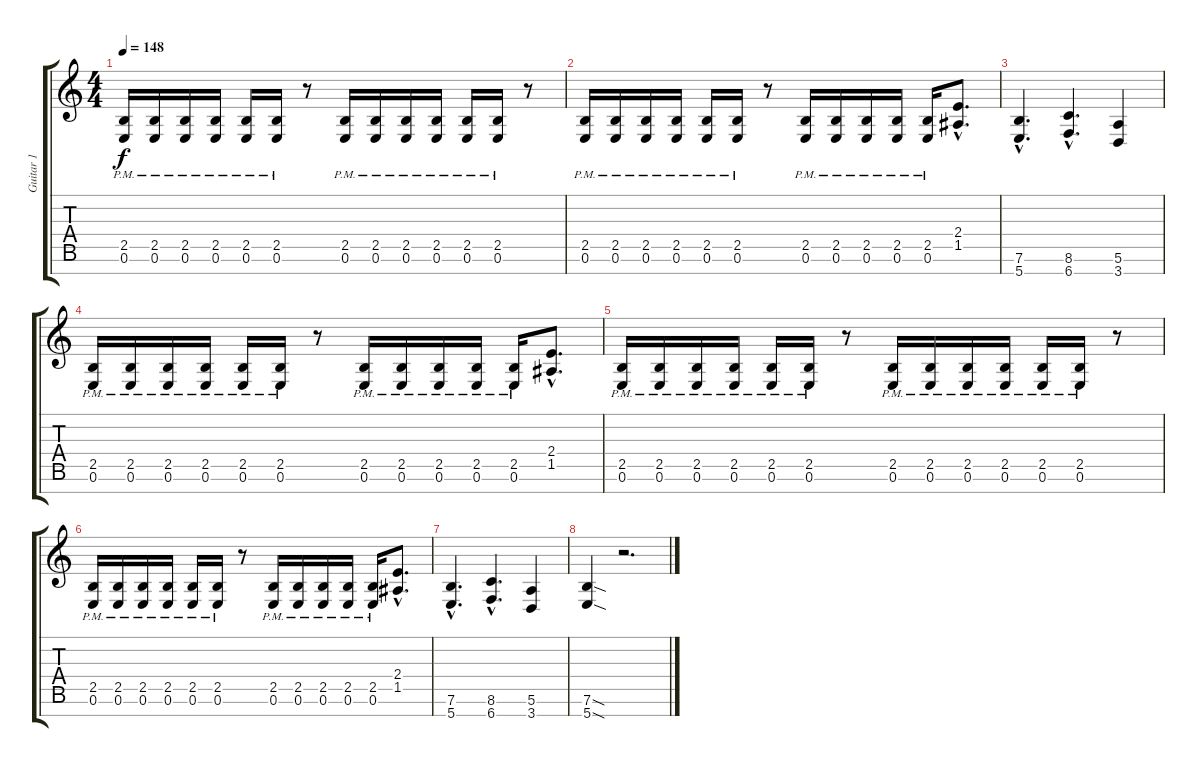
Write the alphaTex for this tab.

\track ("Guitar 1" "Guitar 1") {instrument distortionguitar}
\staff {score tabs}
\tuning (E4 B3 G3 D3 A2 E2 B1) {hide}
\ts (4 4)
\tempo 148
\clef g2
\ks c
(2.5{pm} 0.6{pm}).16{dy f} (2.5{pm} 0.6{pm}).16 (2.5{pm} 0.6{pm}).16 (2.5{pm} 0.6{pm}).16 (2.5{pm} 0.6{pm}).16 (2.5{pm} 0.6{pm}).16 r.8 (2.5{pm} 0.6{pm}).16 (2.5{pm} 0.6{pm}).16 (2.5{pm} 0.6{pm}).16 (2.5{pm} 0.6{pm}).16 (2.5{pm} 0.6{pm}).16 (2.5{pm} 0.6{pm}).16 r.8 |
(2.5{pm} 0.6{pm}).16 (2.5{pm} 0.6{pm}).16 (2.5{pm} 0.6{pm}).16 (2.5{pm} 0.6{pm}).16 (2.5{pm} 0.6{pm}).16 (2.5{pm} 0.6{pm}).16 r.8 (2.5{pm} 0.6{pm}).16 (2.5{pm} 0.6{pm}).16 (2.5{pm} 0.6{pm}).16 (2.5{pm} 0.6{pm}).16 (2.5{pm} 0.6{pm}).16 (2.4{hac} 1.5{hac}).8{d} |
(7.6{hac} 5.7{hac}).4{d} (8.6{hac} 6.7{hac}).4{d} (5.6 3.7).4 |
(2.5{pm} 0.6{pm}).16 (2.5{pm} 0.6{pm}).16 (2.5{pm} 0.6{pm}).16 (2.5{pm} 0.6{pm}).16 (2.5{pm} 0.6{pm}).16 (2.5{pm} 0.6{pm}).16 r.8 (2.5{pm} 0.6{pm}).16 (2.5{pm} 0.6{pm}).16 (2.5{pm} 0.6{pm}).16 (2.5{pm} 0.6{pm}).16 (2.5{pm} 0.6{pm}).16 (2.4{hac} 1.5{hac}).8{d} |
(2.5{pm} 0.6{pm}).16 (2.5{pm} 0.6{pm}).16 (2.5{pm} 0.6{pm}).16 (2.5{pm} 0.6{pm}).16 (2.5{pm} 0.6{pm}).16 (2.5{pm} 0.6{pm}).16 r.8 (2.5{pm} 0.6{pm}).16 (2.5{pm} 0.6{pm}).16 (2.5{pm} 0.6{pm}).16 (2.5{pm} 0.6{pm}).16 (2.5{pm} 0.6{pm}).16 (2.5{pm} 0.6{pm}).16 r.8 |
(2.5{pm} 0.6{pm}).16 (2.5{pm} 0.6{pm}).16 (2.5{pm} 0.6{pm}).16 (2.5{pm} 0.6{pm}).16 (2.5{pm} 0.6{pm}).16 (2.5{pm} 0.6{pm}).16 r.8 (2.5{pm} 0.6{pm}).16 (2.5{pm} 0.6{pm}).16 (2.5{pm} 0.6{pm}).16 (2.5{pm} 0.6{pm}).16 (2.5{pm} 0.6{pm}).16 (2.4{hac} 1.5{hac}).8{d} |
(7.6{hac} 5.7{hac}).4{d} (8.6{hac} 6.7{hac}).4{d} (5.6 3.7).4 |
(7.6{sod} 5.7{sod}).4 r.2{d}
